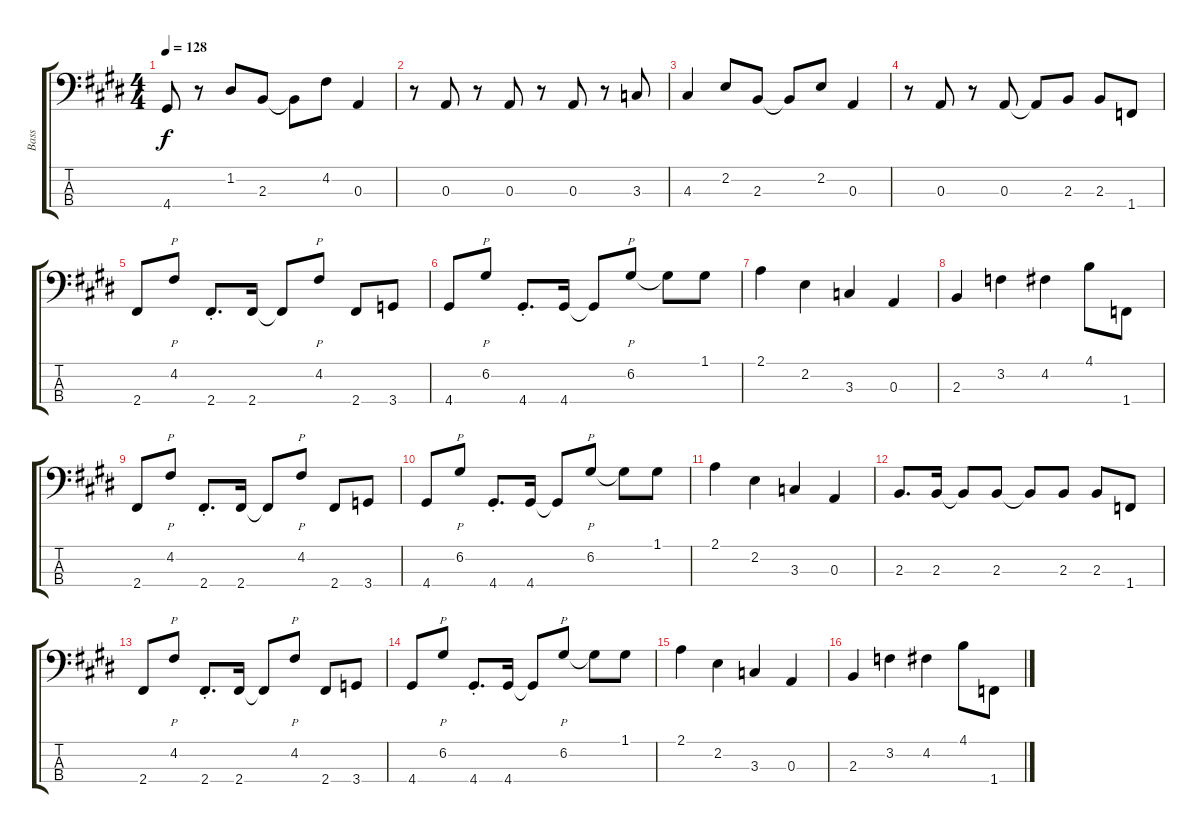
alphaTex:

\track ("Bass" "Bass") {instrument electricbassfinger}
\staff {score tabs}
\tuning (G2 D2 A1 E1) {hide}
\ts (4 4)
\tempo 128
\clef f4
\ks c#minor
4.4.8{dy f} r.8 1.2.8 2.3.8 2.3{t}.8 4.2.8 0.3.4 |
r.8 0.3.8 r.8 0.3.8 r.8 0.3.8 r.8 3.3.8 |
4.3.4 2.2.8 2.3.8 2.3{t}.8 2.2.8 0.3.4 |
r.8 0.3.8 r.8 0.3.8 0.3{t}.8 2.3.8 2.3.8 1.4.8 |
2.4.8 4.2.8{p} 2.4{st}.8{d} 2.4.16 2.4{t}.8 4.2.8{p} 2.4.8 3.4.8 |
4.4.8 6.2.8{p} 4.4{st}.8{d} 4.4.16 4.4{t}.8 6.2.8{p} 6.2{t}.8 1.1.8 |
2.1.4 2.2.4 3.3.4 0.3.4 |
2.3.4 3.2.4 4.2.4 4.1.8 1.4.8 |
2.4.8 4.2.8{p} 2.4{st}.8{d} 2.4.16 2.4{t}.8 4.2.8{p} 2.4.8 3.4.8 |
4.4.8 6.2.8{p} 4.4{st}.8{d} 4.4.16 4.4{t}.8 6.2.8{p} 6.2{t}.8 1.1.8 |
2.1.4 2.2.4 3.3.4 0.3.4 |
2.3.8{d} 2.3.16 2.3{t}.8 2.3.8 2.3{t}.8 2.3.8 2.3.8 1.4.8 |
2.4.8 4.2.8{p} 2.4{st}.8{d} 2.4.16 2.4{t}.8 4.2.8{p} 2.4.8 3.4.8 |
4.4.8 6.2.8{p} 4.4{st}.8{d} 4.4.16 4.4{t}.8 6.2.8{p} 6.2{t}.8 1.1.8 |
2.1.4 2.2.4 3.3.4 0.3.4 |
2.3.4 3.2.4 4.2.4 4.1.8 1.4.8
